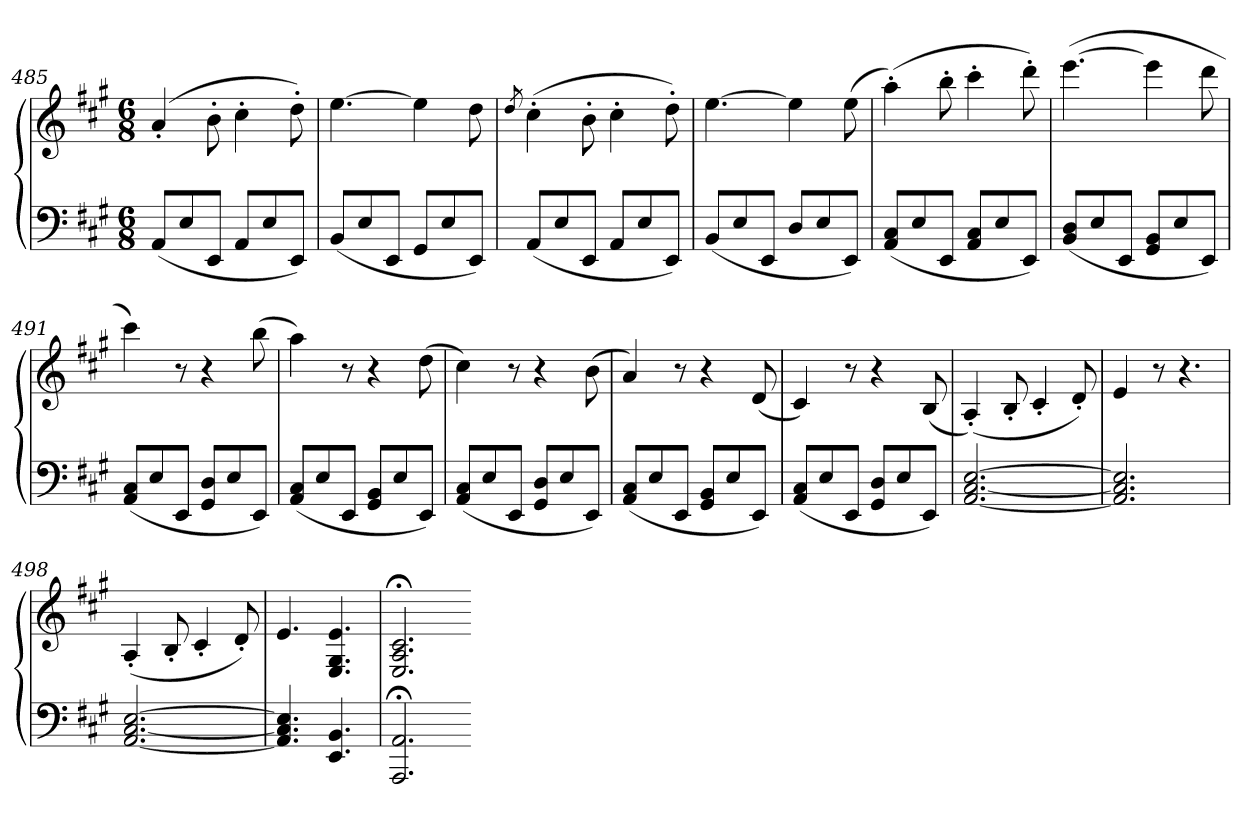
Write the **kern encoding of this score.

**kern	**kern
*part1	*part1
*staff2	*staff1
*clefF4	*clefG2
*k[f#c#g#]	*k[f#c#g#]
*A:	*A:
*M6/8	*M6/8
=485	=485
(8AAL	(4a'
8E	.
8EEJ	8b'
8AAL	4cc#'
8E	.
8EEJ)	8dd')
=486	=486
(8BBL	[4.ee
8E	.
8EEJ	.
8GG#L	4ee]
8E	.
8EEJ)	8dd
=487	=487
.	8qdd
(8AAL	(4cc#'
8E	.
8EEJ	8b'
8AAL	4cc#'
8E	.
8EEJ)	8dd')
=488	=488
(8BBL	[4.ee
8E	.
8EEJ	.
8DL	4ee]
8E	.
8EEJ)	(8ee
=489	=489
(8AA 8C#L	(4aa')
8E	.
8EEJ	8bb'
8AA 8C#L	4ccc#'
8E	.
8EEJ)	8ddd')
=490	=490
(8BB 8DL	([4.eee
8E	.
8EEJ	.
8GG# 8BBL	4eee]
8E	.
8EEJ)	8ddd
=491	=491
(8AA 8C#L	4ccc#)
8E	.
8EEJ	8r
8GG# 8DL	4r
8E	.
8EEJ)	(8bb
=492	=492
(8AA 8C#L	4aa)
8E	.
8EEJ	8r
8GG# 8BBL	4r
8E	.
8EEJ)	(8dd
=493	=493
(8AA 8C#L	4cc#)
8E	.
8EEJ	8r
8GG# 8DL	4r
8E	.
8EEJ)	(8b
=494	=494
(8AA 8C#L	4a)
8E	.
8EEJ	8r
8GG# 8BBL	4r
8E	.
8EEJ)	(8d
=495	=495
(8AA 8C#L	4c#)
8E	.
8EEJ	8r
8GG# 8DL	4r
8E	.
8EEJ)	(8B
=496	=496
[2.AA [2.C# [2.E	(4A')
.	8B'
.	4c#'
.	8d')
=497	=497
2.AA] 2.C#] 2.E]	4e
.	8r
.	4.r
=498	=498
[2.AA [2.C# [2.E	(4A'
.	8B'
.	4c#'
.	8d')
=499	=499
4.AA] 4.C#] 4.E]	4.e
4.EE 4.BB	4.E 4.G# 4.e
=500	=500
2.AAA;< 2.AA;<	2.E;< 2.A;< 2.c#;<
=-	=-
*-	*-
